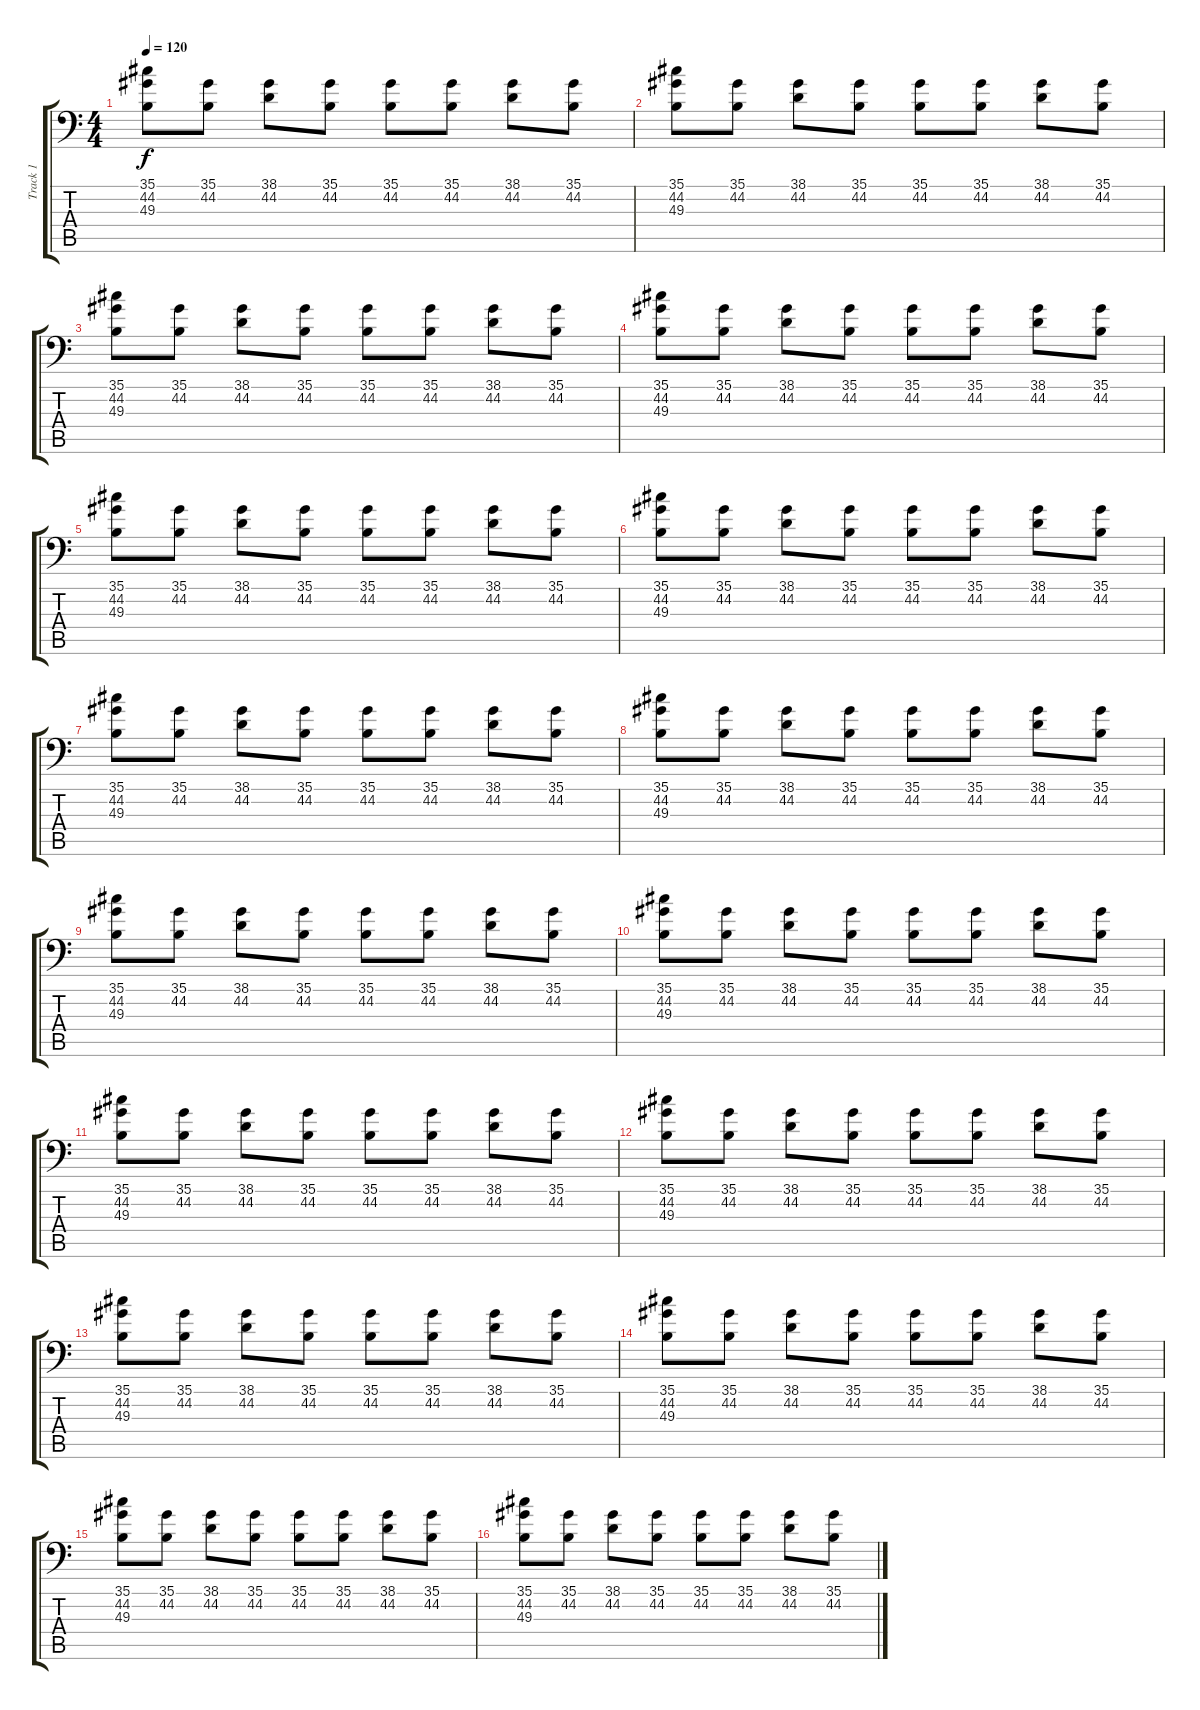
\track ("Track 1" "Track 1") {instrument acousticgrandpiano}
\staff {score tabs}
\tuning (C-1 C-1 C-1 C-1 C-1 C-1) {hide}
\ts (4 4)
\tempo 120
\clef f4
\ks c
(35.1 44.2 49.3).8{dy f} (35.1 44.2).8 (38.1 44.2).8 (35.1 44.2).8 (35.1 44.2).8 (35.1 44.2).8 (38.1 44.2).8 (35.1 44.2).8 |
(35.1 44.2 49.3).8 (35.1 44.2).8 (38.1 44.2).8 (35.1 44.2).8 (35.1 44.2).8 (35.1 44.2).8 (38.1 44.2).8 (35.1 44.2).8 |
(35.1 44.2 49.3).8 (35.1 44.2).8 (38.1 44.2).8 (35.1 44.2).8 (35.1 44.2).8 (35.1 44.2).8 (38.1 44.2).8 (35.1 44.2).8 |
(35.1 44.2 49.3).8 (35.1 44.2).8 (38.1 44.2).8 (35.1 44.2).8 (35.1 44.2).8 (35.1 44.2).8 (38.1 44.2).8 (35.1 44.2).8 |
(35.1 44.2 49.3).8 (35.1 44.2).8 (38.1 44.2).8 (35.1 44.2).8 (35.1 44.2).8 (35.1 44.2).8 (38.1 44.2).8 (35.1 44.2).8 |
(35.1 44.2 49.3).8 (35.1 44.2).8 (38.1 44.2).8 (35.1 44.2).8 (35.1 44.2).8 (35.1 44.2).8 (38.1 44.2).8 (35.1 44.2).8 |
(35.1 44.2 49.3).8 (35.1 44.2).8 (38.1 44.2).8 (35.1 44.2).8 (35.1 44.2).8 (35.1 44.2).8 (38.1 44.2).8 (35.1 44.2).8 |
(35.1 44.2 49.3).8 (35.1 44.2).8 (38.1 44.2).8 (35.1 44.2).8 (35.1 44.2).8 (35.1 44.2).8 (38.1 44.2).8 (35.1 44.2).8 |
(35.1 44.2 49.3).8 (35.1 44.2).8 (38.1 44.2).8 (35.1 44.2).8 (35.1 44.2).8 (35.1 44.2).8 (38.1 44.2).8 (35.1 44.2).8 |
(35.1 44.2 49.3).8 (35.1 44.2).8 (38.1 44.2).8 (35.1 44.2).8 (35.1 44.2).8 (35.1 44.2).8 (38.1 44.2).8 (35.1 44.2).8 |
(35.1 44.2 49.3).8 (35.1 44.2).8 (38.1 44.2).8 (35.1 44.2).8 (35.1 44.2).8 (35.1 44.2).8 (38.1 44.2).8 (35.1 44.2).8 |
(35.1 44.2 49.3).8 (35.1 44.2).8 (38.1 44.2).8 (35.1 44.2).8 (35.1 44.2).8 (35.1 44.2).8 (38.1 44.2).8 (35.1 44.2).8 |
(35.1 44.2 49.3).8 (35.1 44.2).8 (38.1 44.2).8 (35.1 44.2).8 (35.1 44.2).8 (35.1 44.2).8 (38.1 44.2).8 (35.1 44.2).8 |
(35.1 44.2 49.3).8 (35.1 44.2).8 (38.1 44.2).8 (35.1 44.2).8 (35.1 44.2).8 (35.1 44.2).8 (38.1 44.2).8 (35.1 44.2).8 |
(35.1 44.2 49.3).8 (35.1 44.2).8 (38.1 44.2).8 (35.1 44.2).8 (35.1 44.2).8 (35.1 44.2).8 (38.1 44.2).8 (35.1 44.2).8 |
(35.1 44.2 49.3).8 (35.1 44.2).8 (38.1 44.2).8 (35.1 44.2).8 (35.1 44.2).8 (35.1 44.2).8 (38.1 44.2).8 (35.1 44.2).8
